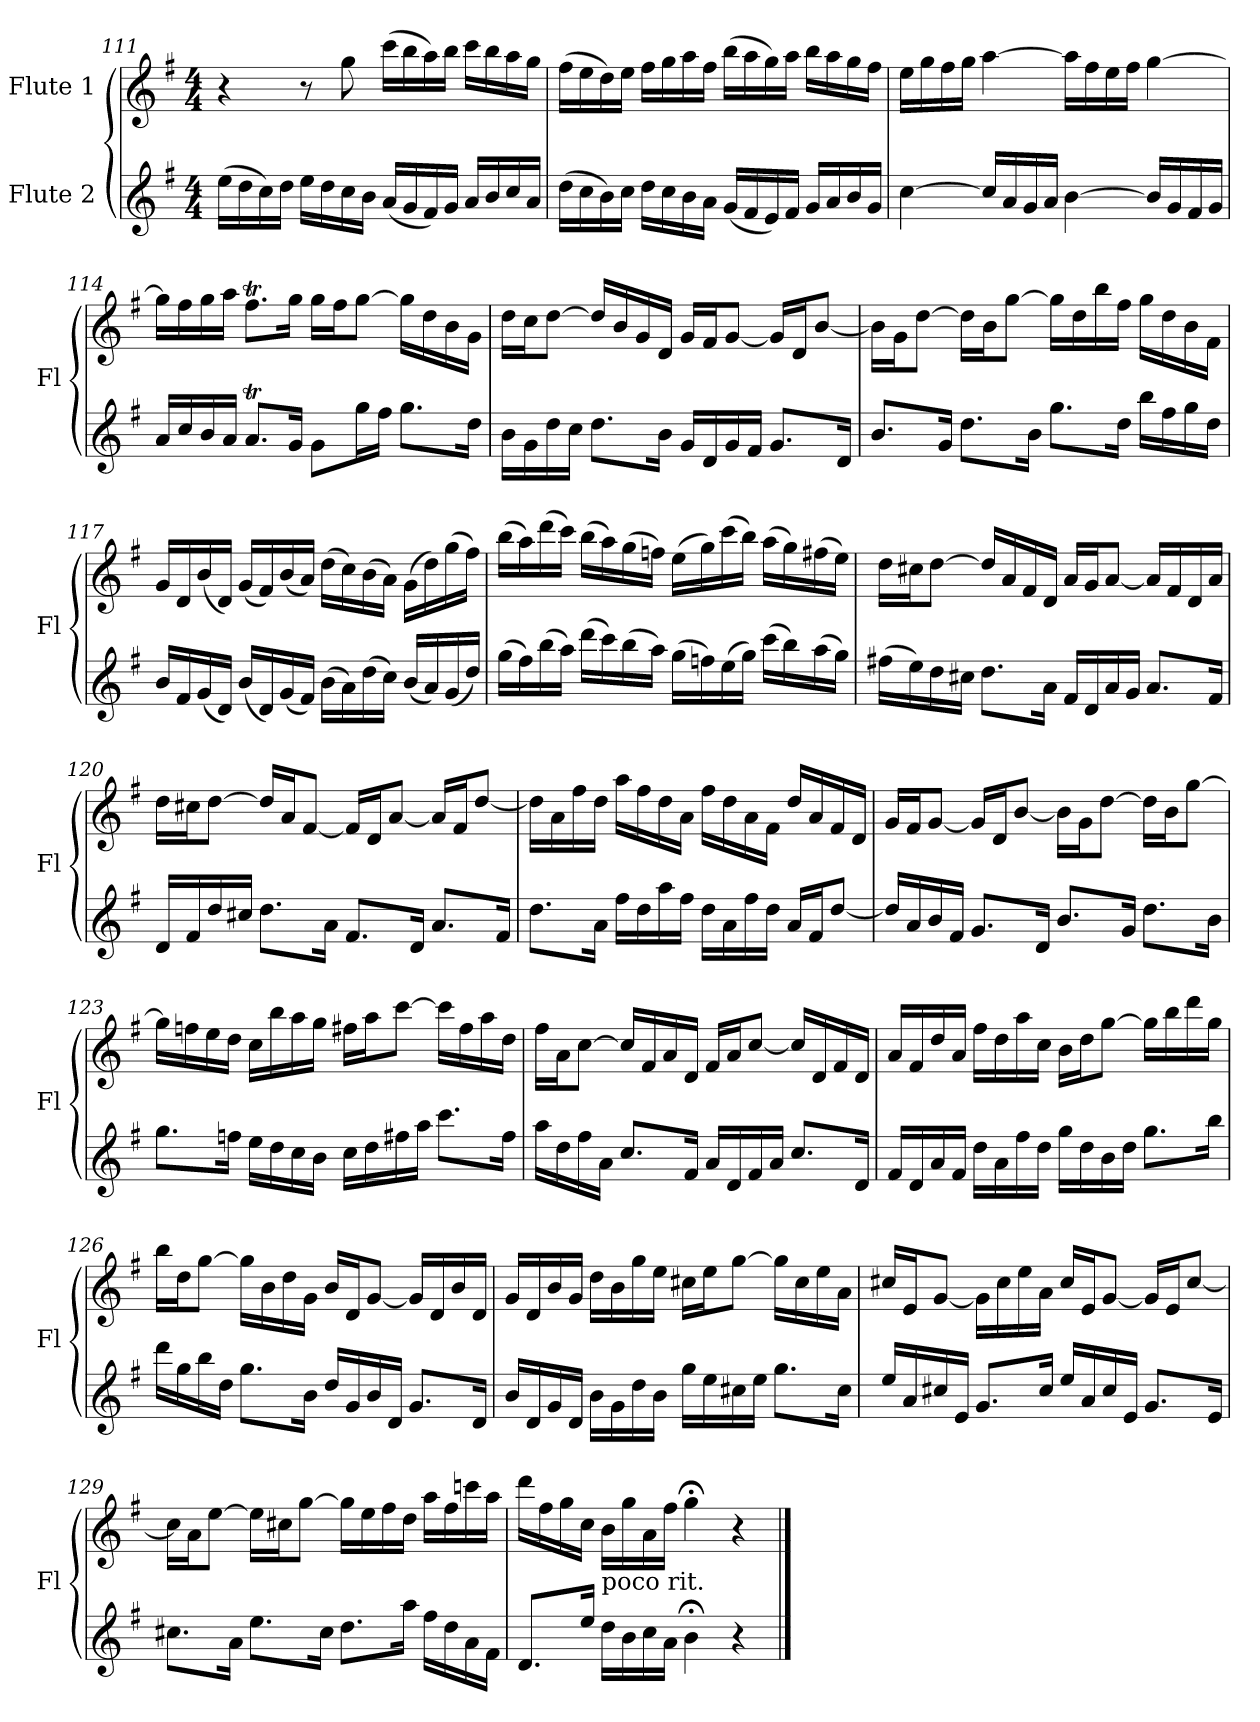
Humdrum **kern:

**kern	**kern
*part2	*part1
*staff2	*staff1
*I"Flute 2	*I"Flute 1
*I'Fl	*I'Fl
*clefG2	*clefG2
*k[f#]	*k[f#]
*G:	*G:
*M4/4	*M4/4
=111	=111
(16ee\LL	4r
16dd\	.
16cc\)	.
16dd\JJ	.
16ee\LL	8r
16dd\	.
16cc\	8gg\
16b\JJ	.
(16a/LL	(16ccc\LL
16g/	16bb\
16f#/)	16aa\)
16g/JJ	16bb\JJ
16a/LL	16ccc\LL
16b/	16bb\
16cc/	16aa\
16a/JJ	16gg\JJ
!!LO:LB:g=z
=112	=112
(16dd\LL	(16ff#\LL
16cc\	16ee\
16b\)	16dd\)
16cc\JJ	16ee\JJ
16dd\LL	16ff#\LL
16cc\	16gg\
16b\	16aa\
16a\JJ	16ff#\JJ
(16g/LL	(16bb\LL
16f#/	16aa\
16e/)	16gg\)
16f#/JJ	16aa\JJ
16g/LL	16bb\LL
16a/	16aa\
16b/	16gg\
16g/JJ	16ff#\JJ
=113	=113
[4cc\	16ee\LL
.	16gg\
.	16ff#\
.	16gg\JJ
16cc/LL]	[4aa\
16a/	.
16g/	.
16a/JJ	.
[4b\	16aa\LL]
.	16ff#\
.	16ee\
.	16ff#\JJ
16b/LL]	[4gg\
16g/	.
16f#/	.
16g/JJ	.
!!LO:LB:g=z
=114	=114
16a/LL	16gg\LL]
16cc/	16ff#\
16b/	16gg\
16a/JJ	16aa\JJ
8.aT/L	8.ff#t\L
16g/Jk	16gg\Jk
8g\L	16gg\LL
.	16ff#\J
16gg\L	[8gg\J
16ff#\JJ	.
8.gg\L	16gg\LL]
.	16dd\
.	16b\
16dd\Jk	16g\JJ
=115	=115
16b\LL	16dd\LL
16g\	16cc\J
16dd\	[8dd\J
16cc\JJ	.
8.dd\L	16dd/LL]
.	16b/
.	16g/
16b\Jk	16d/JJ
16g/LL	16g/LL
16d/	16f#/J
16g/	[8g/J
16f#/JJ	.
8.g/L	16g/LL]
.	16d/J
.	[8b/J
16d/Jk	.
!!LO:PB:g=z
=116	=116
8.b/L	16b\LL]
.	16g\J
.	[8dd\J
16g/Jk	.
8.dd\L	16dd\LL]
.	16b\J
.	[8gg\J
16b\Jk	.
8.gg\L	16gg\LL]
.	16dd\
.	16bb\
16dd\Jk	16ff#\JJ
16bb\LL	16gg\LL
16ff#\	16dd\
16gg\	16b\
16dd\JJ	16f#\JJ
=117	=117
16b/LL	16g/LL
16f#/	16d/
(16g/	(16b/
16d/JJ)	16d/JJ)
(16b/LL	(16g/LL
16d/)	16f#/)
(16g/	(16b/
16f#/JJ)	16a/JJ)
(16b\LL	(16dd\LL
16a\)	16cc\)
(16dd\	(16b\
16cc\JJ)	16a\JJ)
(16b/LL	(16g\LL
16a/)	16dd\)
(16g/	(16gg\
16dd/JJ)	16ff#\JJ)
!!LO:LB:g=z
=118	=118
(16gg\LL	(16bb\LL
16ff#\)	16aa\)
(16bb\	(16ddd\
16aa\JJ)	16ccc\JJ)
(16ddd\LL	(16bb\LL
16ccc\)	16aa\)
(16bb\	(16gg\
16aa\JJ)	16ffn\JJ)
(16gg\LL	(16ee\LL
16ffn\)	16gg\)
(16ee\	(16ccc\
16gg\JJ)	16bb\JJ)
(16ccc\LL	(16aa\LL
16bb\)	16gg\)
(16aa\	(16ff#X\
16gg\JJ)	16ee\JJ)
=119	=119
(16ff#X\LL	16dd\LL
16ee\)	16cc#X\J
16dd\	[8dd\J
16cc#X\JJ	.
8.dd\L	16dd/LL]
.	16a/
.	16f#/
16a\Jk	16d/JJ
16f#/LL	16a/LL
16d/	16g/J
16a/	[8a/J
16g/JJ	.
8.a/L	16a/LL]
.	16f#/
.	16d/
16f#/Jk	16a/JJ
!!LO:LB:g=z
=120	=120
16d/LL	16dd\LL
16f#/	16cc#X\J
16dd/	[8dd\J
16cc#X/JJ	.
8.dd\L	16dd/LL]
.	16a/J
.	[8f#/J
16a\Jk	.
8.f#/L	16f#/LL]
.	16d/J
.	[8a/J
16d/Jk	.
8.a/L	16a/LL]
.	16f#/J
.	[8dd/J
16f#/Jk	.
=121	=121
8.dd\L	16dd\LL]
.	16a\
.	16ff#\
16a\Jk	16dd\JJ
16ff#\LL	16aa\LL
16dd\	16ff#\
16aa\	16dd\
16ff#\JJ	16a\JJ
16dd\LL	16ff#\LL
16a\	16dd\
16ff#\	16a\
16dd\JJ	16f#\JJ
16a/LL	16dd/LL
16f#/J	16a/
[8dd/J	16f#/
.	16d/JJ
!!LO:LB:g=z
=122	=122
16dd/LL]	16g/LL
16a/	16f#/J
16b/	[8g/J
16f#/JJ	.
8.g/L	16g/LL]
.	16d/J
.	[8b/J
16d/Jk	.
8.b/L	16b\LL]
.	16g\J
.	[8dd\J
16g/Jk	.
8.dd\L	16dd\LL]
.	16b\J
.	[8gg\J
16b\Jk	.
=123	=123
8.gg\L	16gg\LL]
.	16ffn\
.	16ee\
16ffn\Jk	16dd\JJ
16ee\LL	16cc\LL
16dd\	16bb\
16cc\	16aa\
16b\JJ	16gg\JJ
16cc\LL	16ff#X\LL
16dd\	16aa\J
16ff#X\	[8ccc\J
16aa\JJ	.
8.ccc\L	16ccc\LL]
.	16ff#\
.	16aa\
16ff#\Jk	16dd\JJ
!!LO:LB:g=z
=124	=124
16aa\LL	16ff#\LL
16dd\	16a\J
16ff#\	[8cc\J
16a\JJ	.
8.cc/L	16cc/LL]
.	16f#/
.	16a/
16f#/Jk	16d/JJ
16a/LL	16f#/LL
16d/	16a/J
16f#/	[8cc/J
16a/JJ	.
8.cc/L	16cc/LL]
.	16d/
.	16f#/
16d/Jk	16d/JJ
=125	=125
16f#/LL	16a/LL
16d/	16f#/
16a/	16dd/
16f#/JJ	16a/JJ
16dd\LL	16ff#\LL
16a\	16dd\
16ff#\	16aa\
16dd\JJ	16cc\JJ
16gg\LL	16b\LL
16dd\	16dd\J
16b\	[8gg\J
16dd\JJ	.
8.gg\L	16gg\LL]
.	16bb\
.	16ddd\
16bb\Jk	16gg\JJ
!!LO:PB:g=z
=126	=126
16ddd\LL	16bb\LL
16gg\	16dd\J
16bb\	[8gg\J
16dd\JJ	.
8.gg\L	16gg\LL]
.	16b\
.	16dd\
16b\Jk	16g\JJ
16dd/LL	16b/LL
16g/	16d/J
16b/	[8g/J
16d/JJ	.
8.g/L	16g/LL]
.	16d/
.	16b/
16d/Jk	16d/JJ
=127	=127
16b/LL	16g/LL
16d/	16d/
16g/	16b/
16d/JJ	16g/JJ
16b\LL	16dd\LL
16g\	16b\
16dd\	16gg\
16b\JJ	16ee\JJ
16gg\LL	16cc#X\LL
16ee\	16ee\J
16cc#X\	[8gg\J
16ee\JJ	.
8.gg\L	16gg\LL]
.	16cc#\
.	16ee\
16cc#\Jk	16a\JJ
!!LO:LB:g=z
=128	=128
16ee/LL	16cc#X/LL
16a/	16e/J
16cc#X/	[8g/J
16e/JJ	.
8.g/L	16g\LL]
.	16cc#\
.	16ee\
16cc#/Jk	16a\JJ
16ee/LL	16cc#/LL
16a/	16e/J
16cc#/	[8g/J
16e/JJ	.
8.g/L	16g/LL]
.	16e/J
.	[8cc#/J
16e/Jk	.
=129	=129
8.cc#X\L	16cc#\LL]
.	16a\J
.	[8ee\J
16a\Jk	.
8.ee\L	16ee\LL]
.	16cc#X\J
.	[8gg\J
16cc#\Jk	.
8.dd\L	16gg\LL]
.	16ee\
.	16ff#\
16aa\Jk	16dd\JJ
16ff#\LL	16aa\LL
16dd\	16ff#\
16a\	16cccn\
16f#\JJ	16aa\JJ
!!LO:LB:g=z
=130	=130
8.d/L	16ddd\LL
.	16ff#\
.	16gg\
16ee/Jk	16cc\JJ
!	!LO:TX:b:t=poco rit.
16dd\LL	16b\LL
16b\	16gg\
16cc\	16a\
16a\JJ	16ff#\JJ
4b;<\	4gg;<\
4r	4r
==	==
*-	*-
